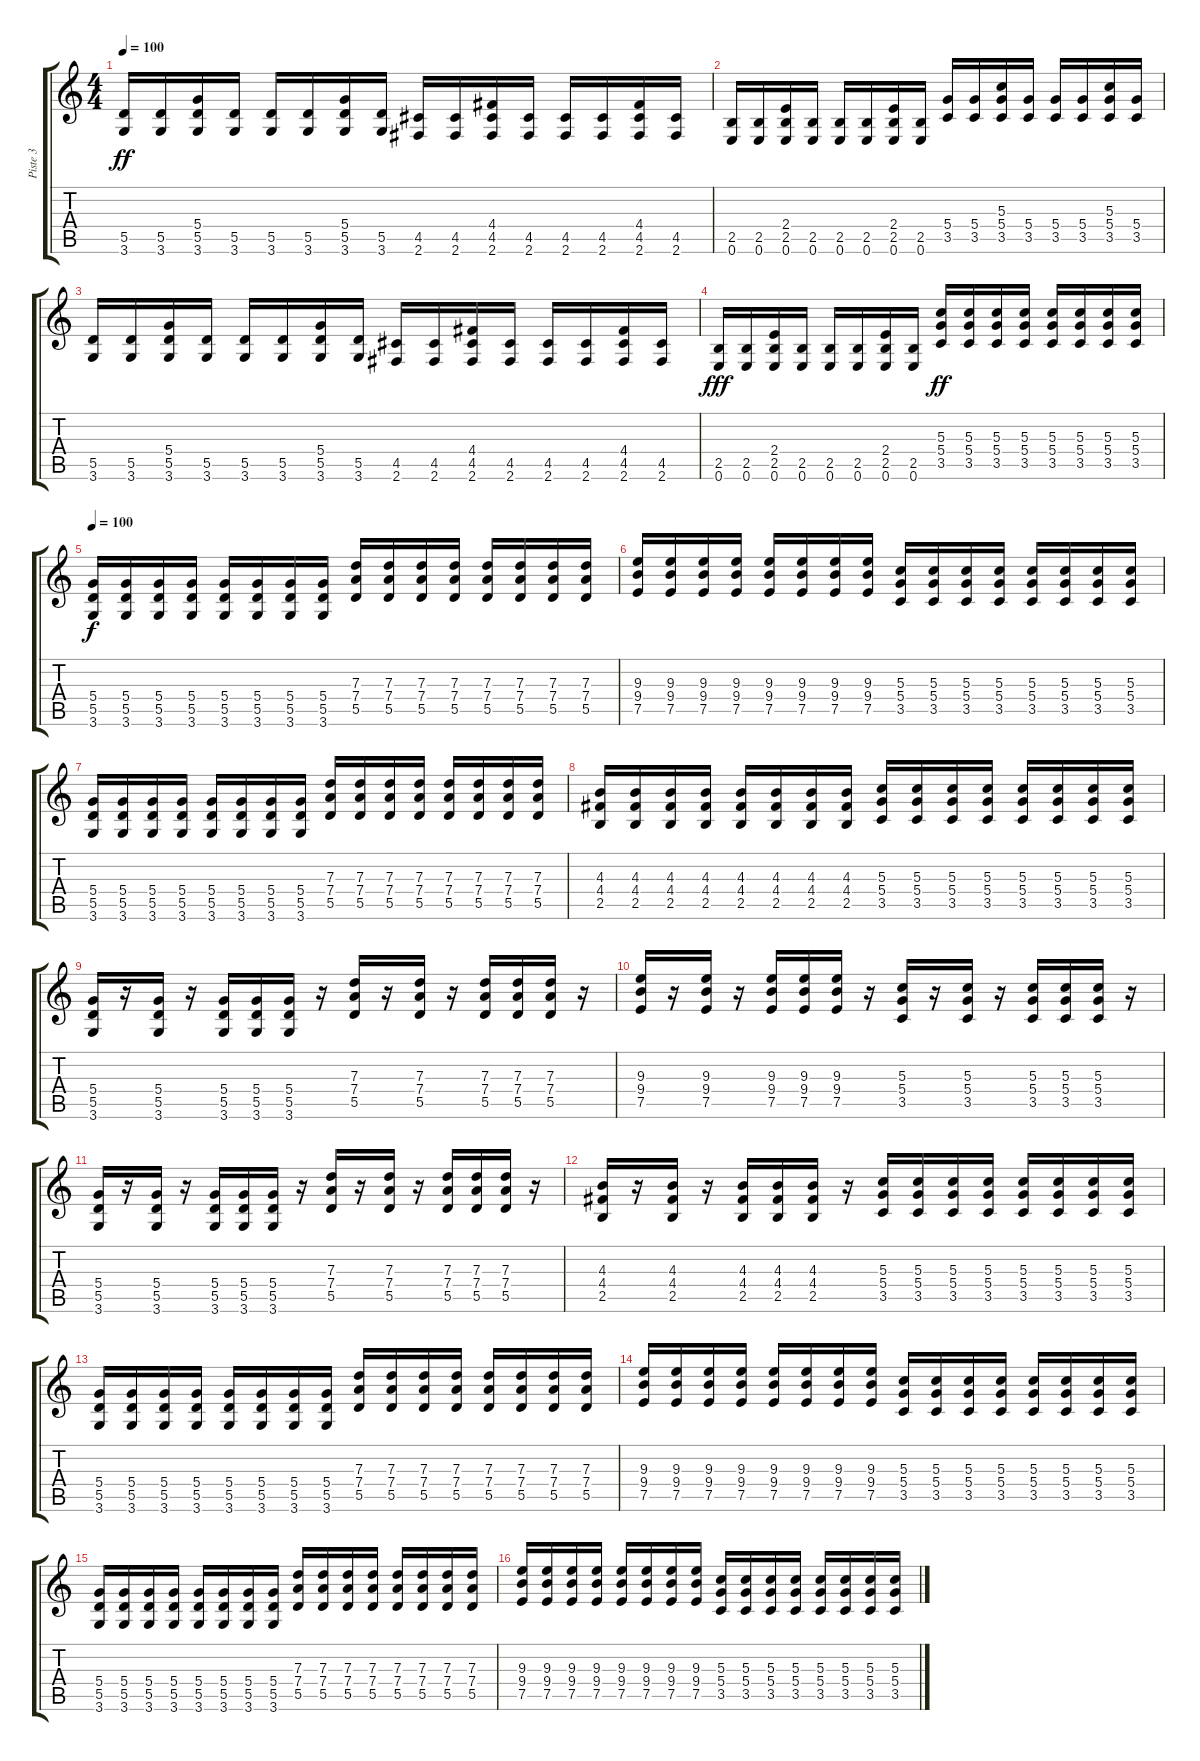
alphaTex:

\track ("Piste 3" "Piste 3") {instrument distortionguitar}
\staff {score tabs}
\tuning (E4 B3 G3 D3 A2 E2) {hide}
\ts (4 4)
\tempo 100
\clef g2
\ks c
(5.5 3.6).16{dy ff instrument electricguitarmuted} (5.5 3.6).16 (5.4 5.5 3.6).16{instrument distortionguitar} (5.5 3.6).16{instrument electricguitarmuted} (5.5 3.6).16 (5.5 3.6).16 (5.4 5.5 3.6).16{instrument distortionguitar} (5.5 3.6).16{instrument electricguitarmuted} (4.5 2.6).16{instrument electricguitarmuted} (4.5 2.6).16 (4.4 4.5 2.6).16{instrument distortionguitar} (4.5 2.6).16{instrument electricguitarmuted} (4.5 2.6).16 (4.5 2.6).16 (4.4 4.5 2.6).16{instrument distortionguitar} (4.5 2.6).16{instrument electricguitarmuted} |
(2.5 0.6).16{instrument electricguitarmuted} (2.5 0.6).16 (2.4 2.5 0.6).16{instrument distortionguitar} (2.5 0.6).16{instrument electricguitarmuted} (2.5 0.6).16 (2.5 0.6).16 (2.4 2.5 0.6).16{instrument distortionguitar} (2.5 0.6).16{instrument electricguitarmuted} (5.4 3.5).16{instrument electricguitarmuted} (5.4 3.5).16 (5.3 5.4 3.5).16{instrument distortionguitar} (5.4 3.5).16{instrument electricguitarmuted} (5.4 3.5).16 (5.4 3.5).16 (5.3 5.4 3.5).16{instrument distortionguitar} (5.4 3.5).16{instrument electricguitarmuted} |
(5.5 3.6).16{instrument electricguitarmuted} (5.5 3.6).16 (5.4 5.5 3.6).16{instrument distortionguitar} (5.5 3.6).16{instrument electricguitarmuted} (5.5 3.6).16 (5.5 3.6).16 (5.4 5.5 3.6).16{instrument distortionguitar} (5.5 3.6).16{instrument electricguitarmuted} (4.5 2.6).16{instrument electricguitarmuted} (4.5 2.6).16 (4.4 4.5 2.6).16{instrument distortionguitar} (4.5 2.6).16{instrument electricguitarmuted} (4.5 2.6).16 (4.5 2.6).16 (4.4 4.5 2.6).16{instrument distortionguitar} (4.5 2.6).16{instrument electricguitarmuted} |
(2.5 0.6).16{dy fff instrument electricguitarmuted} (2.5 0.6).16 (2.4 2.5 0.6).16{instrument distortionguitar} (2.5 0.6).16{instrument electricguitarmuted} (2.5 0.6).16 (2.5 0.6).16 (2.4 2.5 0.6).16{instrument distortionguitar} (2.5 0.6).16{instrument electricguitarmuted} (5.3 5.4 3.5).16{dy ff instrument distortionguitar} (5.3 5.4 3.5).16 (5.3 5.4 3.5).16 (5.3 5.4 3.5).16 (5.3 5.4 3.5).16 (5.3 5.4 3.5).16 (5.3 5.4 3.5).16 (5.3 5.4 3.5).16 |
\tempo 100
(5.4 5.5 3.6).16{dy f} (5.4 5.5 3.6).16 (5.4 5.5 3.6).16 (5.4 5.5 3.6).16 (5.4 5.5 3.6).16 (5.4 5.5 3.6).16 (5.4 5.5 3.6).16 (5.4 5.5 3.6).16 (7.3 7.4 5.5).16 (7.3 7.4 5.5).16 (7.3 7.4 5.5).16 (7.3 7.4 5.5).16 (7.3 7.4 5.5).16 (7.3 7.4 5.5).16 (7.3 7.4 5.5).16 (7.3 7.4 5.5).16 |
(9.3 9.4 7.5).16 (9.3 9.4 7.5).16 (9.3 9.4 7.5).16 (9.3 9.4 7.5).16 (9.3 9.4 7.5).16 (9.3 9.4 7.5).16 (9.3 9.4 7.5).16 (9.3 9.4 7.5).16 (5.3 5.4 3.5).16 (5.3 5.4 3.5).16 (5.3 5.4 3.5).16 (5.3 5.4 3.5).16 (5.3 5.4 3.5).16 (5.3 5.4 3.5).16 (5.3 5.4 3.5).16 (5.3 5.4 3.5).16 |
(5.4 5.5 3.6).16 (5.4 5.5 3.6).16 (5.4 5.5 3.6).16 (5.4 5.5 3.6).16 (5.4 5.5 3.6).16 (5.4 5.5 3.6).16 (5.4 5.5 3.6).16 (5.4 5.5 3.6).16 (7.3 7.4 5.5).16 (7.3 7.4 5.5).16 (7.3 7.4 5.5).16 (7.3 7.4 5.5).16 (7.3 7.4 5.5).16 (7.3 7.4 5.5).16 (7.3 7.4 5.5).16 (7.3 7.4 5.5).16 |
(4.3 4.4 2.5).16 (4.3 4.4 2.5).16 (4.3 4.4 2.5).16 (4.3 4.4 2.5).16 (4.3 4.4 2.5).16 (4.3 4.4 2.5).16 (4.3 4.4 2.5).16 (4.3 4.4 2.5).16 (5.3 5.4 3.5).16 (5.3 5.4 3.5).16 (5.3 5.4 3.5).16 (5.3 5.4 3.5).16 (5.3 5.4 3.5).16 (5.3 5.4 3.5).16 (5.3 5.4 3.5).16 (5.3 5.4 3.5).16 |
(5.4 5.5 3.6).16{instrument distortionguitar} r.16 (5.4 5.5 3.6).16 r.16 (5.4 5.5 3.6).16 (5.4 5.5 3.6).16 (5.4 5.5 3.6).16 r.16 (7.3 7.4 5.5).16 r.16 (7.3 7.4 5.5).16 r.16 (7.3 7.4 5.5).16 (7.3 7.4 5.5).16 (7.3 7.4 5.5).16 r.16 |
(9.3 9.4 7.5).16 r.16 (9.3 9.4 7.5).16 r.16 (9.3 9.4 7.5).16 (9.3 9.4 7.5).16 (9.3 9.4 7.5).16 r.16 (5.3 5.4 3.5).16 r.16 (5.3 5.4 3.5).16 r.16 (5.3 5.4 3.5).16 (5.3 5.4 3.5).16 (5.3 5.4 3.5).16 r.16 |
(5.4 5.5 3.6).16 r.16 (5.4 5.5 3.6).16 r.16 (5.4 5.5 3.6).16 (5.4 5.5 3.6).16 (5.4 5.5 3.6).16 r.16 (7.3 7.4 5.5).16 r.16 (7.3 7.4 5.5).16 r.16 (7.3 7.4 5.5).16 (7.3 7.4 5.5).16 (7.3 7.4 5.5).16 r.16 |
(4.3 4.4 2.5).16 r.16 (4.3 4.4 2.5).16 r.16 (4.3 4.4 2.5).16 (4.3 4.4 2.5).16 (4.3 4.4 2.5).16 r.16 (5.3 5.4 3.5).16 (5.3 5.4 3.5).16 (5.3 5.4 3.5).16 (5.3 5.4 3.5).16 (5.3 5.4 3.5).16 (5.3 5.4 3.5).16 (5.3 5.4 3.5).16 (5.3 5.4 3.5).16 |
(5.4 5.5 3.6).16{volume 12} (5.4 5.5 3.6).16 (5.4 5.5 3.6).16 (5.4 5.5 3.6).16 (5.4 5.5 3.6).16 (5.4 5.5 3.6).16 (5.4 5.5 3.6).16 (5.4 5.5 3.6).16 (7.3 7.4 5.5).16 (7.3 7.4 5.5).16 (7.3 7.4 5.5).16 (7.3 7.4 5.5).16 (7.3 7.4 5.5).16 (7.3 7.4 5.5).16 (7.3 7.4 5.5).16 (7.3 7.4 5.5).16 |
(9.3 9.4 7.5).16 (9.3 9.4 7.5).16 (9.3 9.4 7.5).16 (9.3 9.4 7.5).16 (9.3 9.4 7.5).16 (9.3 9.4 7.5).16 (9.3 9.4 7.5).16 (9.3 9.4 7.5).16 (5.3 5.4 3.5).16 (5.3 5.4 3.5).16 (5.3 5.4 3.5).16 (5.3 5.4 3.5).16 (5.3 5.4 3.5).16 (5.3 5.4 3.5).16 (5.3 5.4 3.5).16 (5.3 5.4 3.5).16 |
(5.4 5.5 3.6).16{volume 12} (5.4 5.5 3.6).16 (5.4 5.5 3.6).16 (5.4 5.5 3.6).16 (5.4 5.5 3.6).16 (5.4 5.5 3.6).16 (5.4 5.5 3.6).16 (5.4 5.5 3.6).16 (7.3 7.4 5.5).16 (7.3 7.4 5.5).16 (7.3 7.4 5.5).16 (7.3 7.4 5.5).16 (7.3 7.4 5.5).16 (7.3 7.4 5.5).16 (7.3 7.4 5.5).16 (7.3 7.4 5.5).16 |
(9.3 9.4 7.5).16 (9.3 9.4 7.5).16 (9.3 9.4 7.5).16 (9.3 9.4 7.5).16 (9.3 9.4 7.5).16 (9.3 9.4 7.5).16 (9.3 9.4 7.5).16 (9.3 9.4 7.5).16 (5.3 5.4 3.5).16 (5.3 5.4 3.5).16 (5.3 5.4 3.5).16 (5.3 5.4 3.5).16 (5.3 5.4 3.5).16 (5.3 5.4 3.5).16 (5.3 5.4 3.5).16 (5.3 5.4 3.5).16
